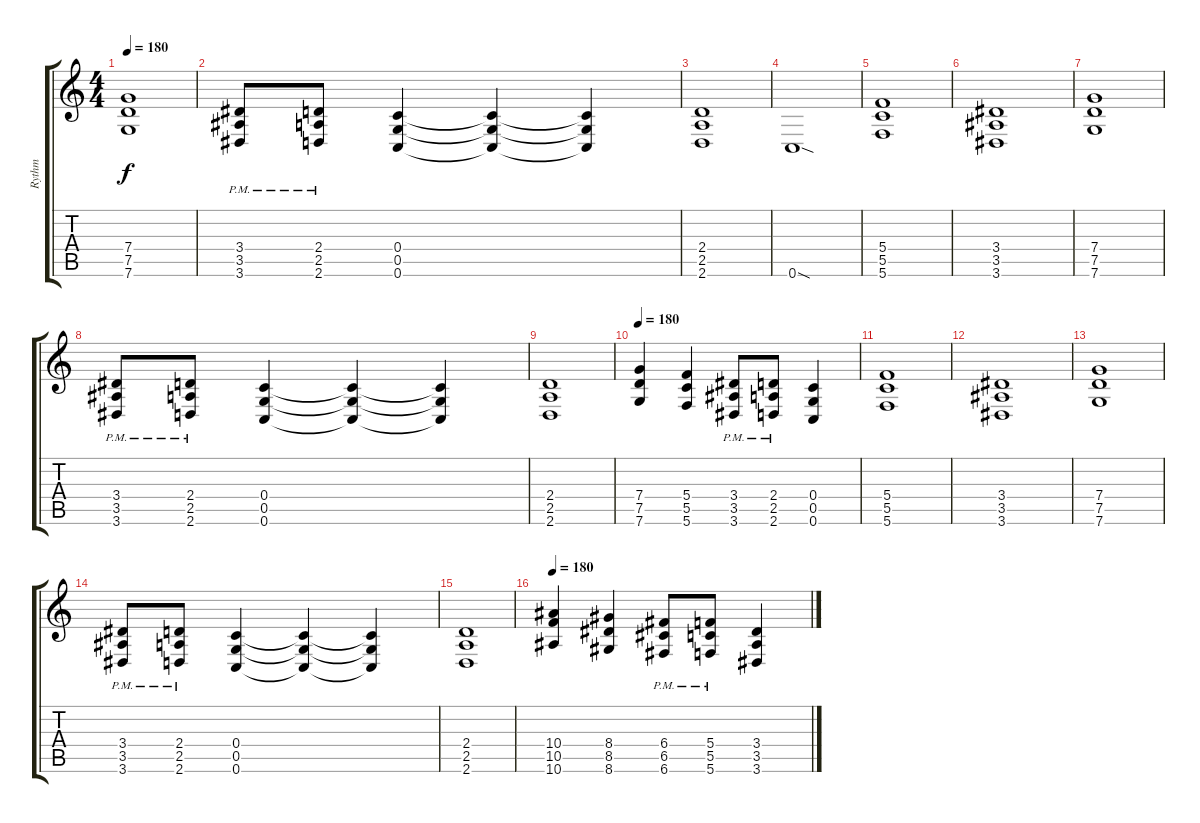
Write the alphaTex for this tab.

\track ("Rythm" "Rythm") {instrument distortionguitar}
\staff {score tabs}
\tuning (D4 A3 F3 C3 G2 C2) {hide}
\ts (4 4)
\tempo 180
\clef g2
\ks c
(7.4 7.5 7.6).1{dy f} |
(3.4{pm} 3.5{pm} 3.6{pm}).8 (2.4{pm} 2.5{pm} 2.6{pm}).8 (0.4 0.5 0.6).4 (0.4{t} 0.5{t} 0.6{t}).4 (0.4{t} 0.5{t} 0.6{t}).4 |
(2.4 2.5 2.6).1 |
0.6{sod}.1 |
(5.4 5.5 5.6).1 |
(3.4 3.5 3.6).1 |
(7.4 7.5 7.6).1 |
(3.4{pm} 3.5{pm} 3.6{pm}).8 (2.4{pm} 2.5{pm} 2.6{pm}).8 (0.4 0.5 0.6).4 (0.4{t} 0.5{t} 0.6{t}).4 (0.4{t} 0.5{t} 0.6{t}).4 |
(2.4 2.5 2.6).1 |
\tempo 180
(7.4 7.5 7.6).4 (5.4 5.5 5.6).4 (3.4{pm} 3.5{pm} 3.6{pm}).8 (2.4{pm} 2.5{pm} 2.6{pm}).8 (0.4 0.5 0.6).4 |
(5.4 5.5 5.6).1 |
(3.4 3.5 3.6).1 |
(7.4 7.5 7.6).1 |
(3.4{pm} 3.5{pm} 3.6{pm}).8 (2.4{pm} 2.5{pm} 2.6{pm}).8 (0.4 0.5 0.6).4 (0.4{t} 0.5{t} 0.6{t}).4 (0.4{t} 0.5{t} 0.6{t}).4 |
(2.4 2.5 2.6).1 |
\tempo 180
(10.4 10.5 10.6).4{volume 15} (8.4 8.5 8.6).4 (6.4{pm} 6.5{pm} 6.6{pm}).8 (5.4{pm} 5.5{pm} 5.6{pm}).8 (3.4 3.5 3.6).4
